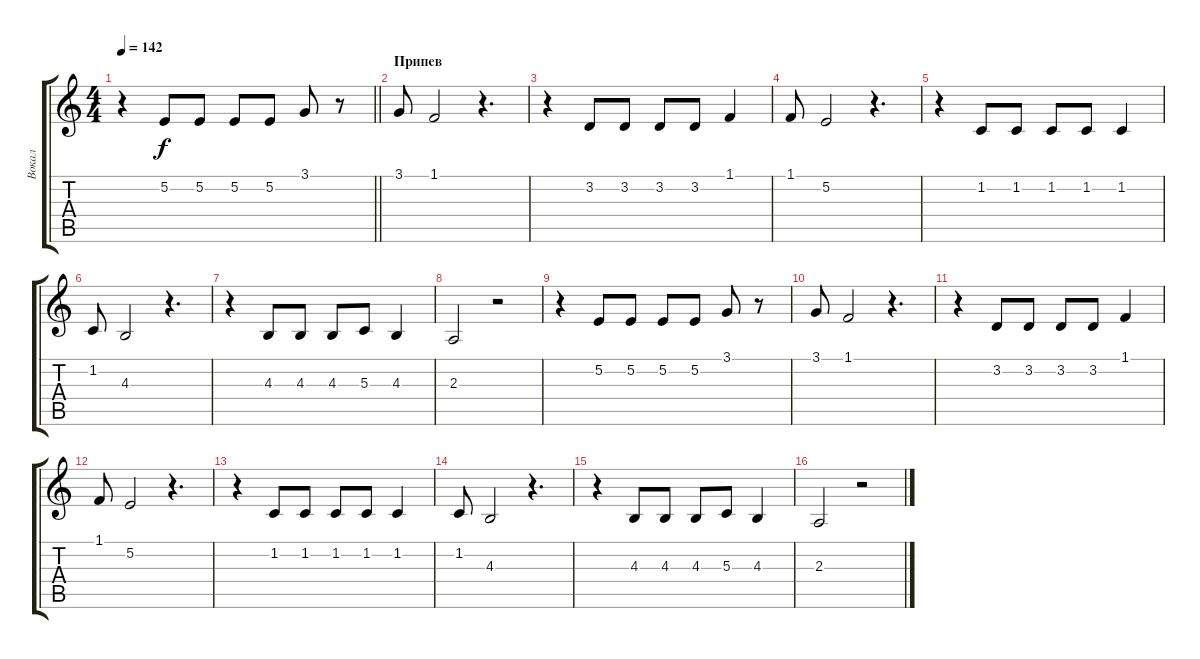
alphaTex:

\track ("Вокал" "Вокал") {instrument tenorsax}
\staff {score tabs}
\tuning (E4 B3 G3 D3 A2 E2) {hide}
\ts (4 4)
\tempo 142
\clef g2
\barLineRight lightlight
\ks c
r.4{dy f} 5.2.8 5.2.8 5.2.8 5.2.8 3.1.8 r.8 |
\section ("" "Припев")
3.1.8 1.1.2 r.4{d} |
r.4 3.2.8 3.2.8 3.2.8 3.2.8 1.1.4 |
1.1.8 5.2.2 r.4{d} |
r.4 1.2.8 1.2.8 1.2.8 1.2.8 1.2.4 |
1.2.8 4.3.2 r.4{d} |
r.4 4.3.8 4.3.8 4.3.8 5.3.8 4.3.4 |
2.3.2 r.2 |
r.4 5.2.8 5.2.8 5.2.8 5.2.8 3.1.8 r.8 |
3.1.8 1.1.2 r.4{d} |
r.4 3.2.8 3.2.8 3.2.8 3.2.8 1.1.4 |
1.1.8 5.2.2 r.4{d} |
r.4 1.2.8 1.2.8 1.2.8 1.2.8 1.2.4 |
1.2.8 4.3.2 r.4{d} |
r.4 4.3.8 4.3.8 4.3.8 5.3.8 4.3.4 |
2.3.2 r.2
